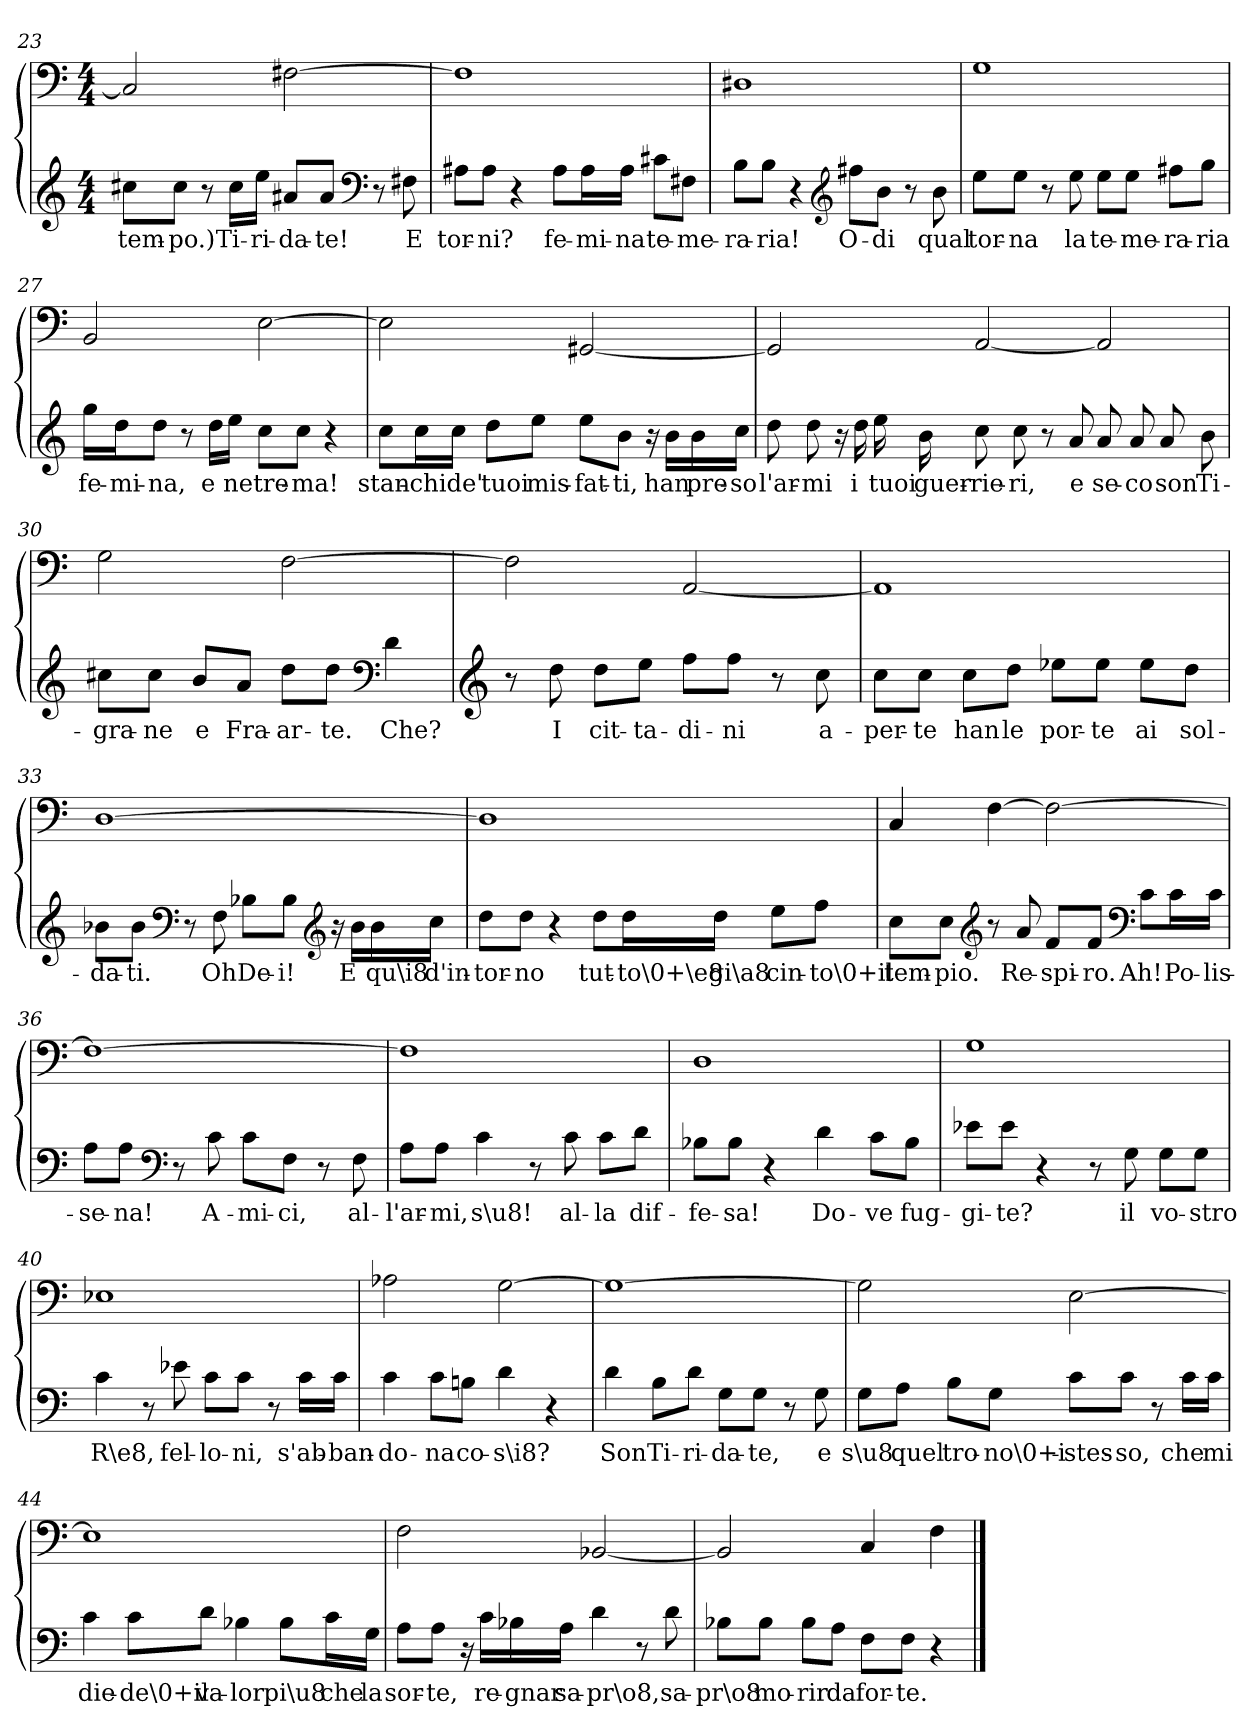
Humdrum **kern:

**kern	**text	**kern
*part1	*part1	*part1
*staff2	*staff2	*staff1
*clefG2	*	*clefF4
*k[]	*	*k[]
*C:	*	*C:
*M4/4	*	*M4/4
=23	=23	=23
8cc#X\L	tem-	2C#/]
8cc#\J	-po.)	.
8r	.	.
16cc#\LL	Ti-	.
16ee\JJ	-ri-	.
8a#X/L	-da-	[2F#X\
8a#/J	-te!	.
*clefF4	*	*
8r	.	.
8F#X\	E	.
=24	=24	=24
8A#X\L	tor-	1F#\]
8A#\J	-ni?	.
4r	.	.
8A#\L	fe-	.
16A#\L	-mi-	.
16A#\JJ	-na	.
8c#X\L	te-	.
8F#X\J	-me-	.
=25	=25	=25
8B\L	-ra-	1D#X\
8B\J	-ria!	.
4r	.	.
*clefG2	*	*
8ff#X\L	O-	.
8b\J	-di	.
8r	.	.
8b\	qual	.
=26	=26	=26
8ee\L	tor-	1G\
8ee\J	-na	.
8r	.	.
8ee\	la	.
8ee\L	te-	.
8ee\J	-me-	.
8ff#X\L	-ra-	.
8gg\J	-ria	.
=27	=27	=27
16gg\LL	fe-	2BB/
16dd\J	-mi-	.
8dd\J	-na,	.
8r	.	.
16dd\LL	e	.
16ee\JJ	ne	.
8cc\L	tre-	[2E\
8cc\J	-ma!	.
4r	.	.
=28	=28	=28
8cc\L	stan-	2E\]
16cc\L	-chi	.
16cc\JJ	de'	.
8dd\L	tuoi	.
8ee\J	mis-	.
8ee\L	-fat-	[2GG#X/
8b\J	-ti,	.
16r	.	.
16b\LL	han	.
16b\	pre-	.
16cc\JJ	-so	.
=29	=29	=29
8dd\	l'ar-	2GG#/]
8dd\	-mi	.
16r	.	.
16dd\	i	.
16ee\	tuoi	.
16b\	guer-	.
8cc\	-rie-	[2AA/
8cc\	-ri,	.
8r	.	.
8a/	e	.
8a/	se-	2AA/]
8a/	-co	.
8a/	son	.
8b\	Ti-	.
=30	=30	=30
8cc#X\L	-gra-	2G\
8cc#\J	-ne	.
8b/L	e	.
8a/J	Fra-	.
8dd\L	-ar-	[2F\
8dd\J	-te.	.
*clefF4	*	*
4d\	Che?	.
=31	=31	=31
*clefG2	*	*
8r	.	2F\]
8dd\	I	.
8dd\L	cit-	.
8ee\J	-ta-	.
8ff\L	-di-	[2AA/
8ff\J	-ni	.
8r	.	.
8cc\	a-	.
=32	=32	=32
8cc\L	-per-	1AA/]
8cc\J	-te	.
8cc\L	han	.
8dd\J	le	.
8ee-X\L	por-	.
8ee-\J	-te	.
8ee-\L	ai	.
8dd\J	sol-	.
=33	=33	=33
8b-X\L	-da-	[1D\
8b-\J	-ti.	.
*clefF4	*	*
8r	.	.
8F\	Oh	.
8B-X\L	De-	.
8B-\J	-i!	.
*clefG2	*	*
16r	.	.
16b-\LL	E	.
16b-\	qu\i8	.
16cc\JJ	d'in-	.
=34	=34	=34
8dd\L	-tor-	1D\]
8dd\J	-no	.
4r	.	.
8dd\L	tut-	.
16dd\L	-to\0+\e8	.
16dd\JJ	gi\a8	.
8ee\L	cin-	.
8ff\J	-to\0+il	.
=35	=35	=35
8cc\L	tem-	4C/
8cc\J	-pio.	.
*clefG2	*	*
8r	.	[4F\
8a/	Re-	.
8f/L	-spi-	2F\_
8f/J	-ro.	.
*clefF4	*	*
8c\L	Ah!	.
16c\L	Po-	.
16c\JJ	-lis-	.
=36	=36	=36
8A\L	-se-	1F\_
8A\J	-na!	.
*clefF4	*	*
8r	.	.
8c\	A-	.
8c\L	-mi-	.
8F\J	-ci,	.
8r	.	.
8F\	al-	.
=37	=37	=37
8A\L	-l'ar-	1F\]
8A\J	-mi,	.
4c\	s\u8!	.
8r	.	.
8c\	al-	.
8c\L	-la	.
8d\J	dif-	.
=38	=38	=38
8B-X\L	-fe-	1D\
8B-\J	-sa!	.
4r	.	.
4d\	Do-	.
8c\L	-ve	.
8B-\J	fug-	.
=39	=39	=39
8e-X\L	-gi-	1G\
8e-\J	-te?	.
4r	.	.
8r	.	.
8G\	il	.
8G\L	vo-	.
8G\J	-stro	.
=40	=40	=40
4c\	R\e8,	1E-X\
8r	.	.
8e-X\	fel-	.
8c\L	-lo-	.
8c\J	-ni,	.
8r	.	.
16c\LL	s'ab-	.
16c\JJ	-ban-	.
=41	=41	=41
4c\	-do-	2A-X\
8c\L	-na	.
8Bn\J	co-	.
4d\	-s\i8?	[2G\
4r	.	.
=42	=42	=42
4d\	Son	1G\_
8B\L	Ti-	.
8d\J	-ri-	.
8G\L	-da-	.
8G\J	-te,	.
8r	.	.
8G\	e	.
=43	=43	=43
8G\L	s\u8	2G\]
8A\J	quel	.
8B\L	tro-	.
8G\J	-no\0+i-	.
8c\L	-stes-	[2E\
8c\J	-so,	.
8r	.	.
16c\LL	che	.
16c\JJ	mi	.
=44	=44	=44
4c\	die-	1E\]
8c\L	-de\0+il	.
8d\J	va-	.
4B-X\	-lor	.
8B-\L	pi\u8	.
16c\L	che	.
16G\JJ	la	.
=45	=45	=45
8A\L	sor-	2F\
8A\J	-te,	.
16r	.	.
16c\LL	re-	.
16B-X\	-gnar	.
16A\JJ	sa-	.
4d\	-pr\o8,	[2BB-X/
8r	.	.
8d\	sa-	.
=46	=46	=46
8B-X\L	-pr\o8	2BB-/]
8B-\J	mo-	.
8B-\L	-rir	.
8A\J	da	.
8F\L	for-	4C/
8F\J	-te.	.
4r	.	4F\
==	==	==
*-	*-	*-
